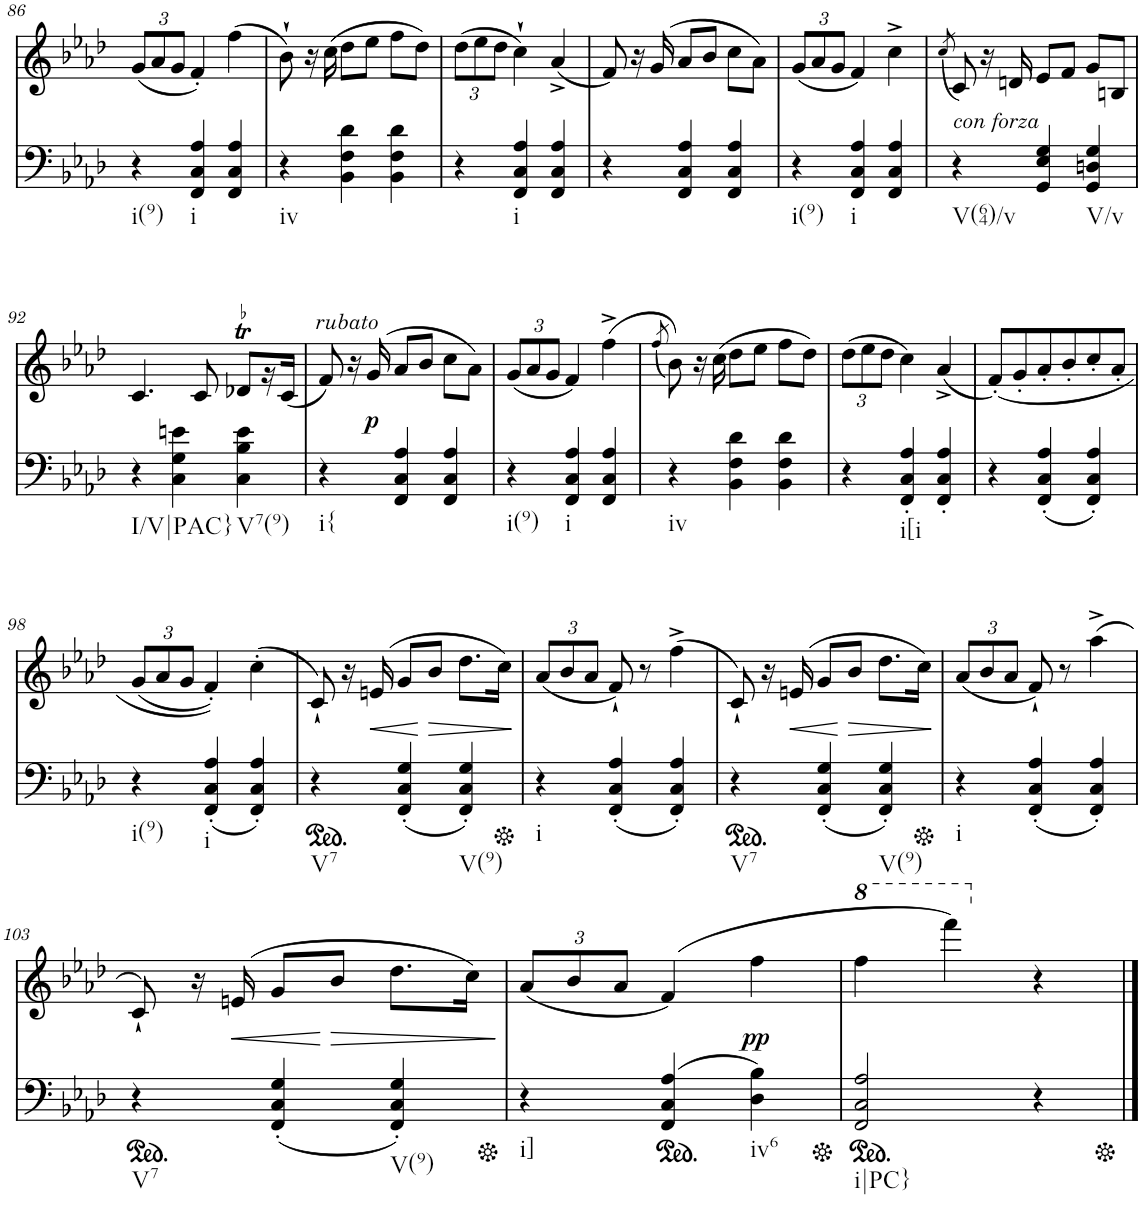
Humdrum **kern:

**kern	**kern	**dynam
*part2	*part1	*part1
*staff2	*staff1	*staff1
*I"piano	*I"piano	*
*I'Pno	*I'Pno	*
!!LO:PB:g=z
*clefF4	*clefG2	*
*k[b-e-a-d-]	*k[b-e-a-d-]	*
*f:	*f:	*
*M3/4	*M3/4	*
*	*Xbrackettup	*
=86	=86	=86
!LO:TX:b:t=i(9)	!	!
4r	(12g/L	.
.	12a-/	.
.	12g/J	.
!LO:TX:b:t=i	!	!
4FF/ 4C/ 4A-/	4f'/)	.
4FF/ 4C/ 4A-/	(4ff\	.
=87	=87	=87
!LO:TX:b:t=iv	!	!
4r	8b-`\)	.
.	16r	.
.	(16cc\	.
4BB-\ 4F\ 4d-\	8dd-\L	.
.	8ee-\J	.
4BB-\ 4F\ 4d-\	8ff\L	.
.	8dd-\J)	.
=88	=88	=88
4r	(12dd-\L	.
.	12ee-\	.
.	12dd-\J	.
!LO:TX:b:t=i	!	!
4FF/ 4C/ 4A-/	4cc`\)	.
4FF/ 4C/ 4A-/	(4a-^/	.
=89	=89	=89
4r	8f/)	.
.	16r	.
.	(16g/	.
4FF/ 4C/ 4A-/	8a-/L	.
.	8b-/J	.
4FF/ 4C/ 4A-/	8cc\L	.
.	8a-\J)	.
=90	=90	=90
!LO:TX:b:t=i(9)	!	!
4r	(12g/L	.
.	12a-/	.
.	12g/J	.
!LO:TX:b:t=i	!	!
4FF/ 4C/ 4A-/	4f/)	.
4FF/ 4C/ 4A-/	4cc^\	.
=91	=91	=91
.	(8qcc/	.
!	!LO:TX:b:i:t=con forza	!
!LO:TX:b:t=V(64)/v	!	!
4r	8c/)	.
.	16r	.
.	16dn/	.
4GG/ 4E-/ 4G/	8e-/L	.
.	8f/J	.
!LO:TX:b:t=V/v	!	!
4GG/ 4Dn/ 4G/	8g/L	.
.	8Bn/J	.
!!LO:LB:g=z
=92	=92	=92
!LO:TX:b:t=I/V|PAC}	!	!
4r	4.c/	.
4C\ 4G\ 4en\	.	.
.	8c/	.
!LO:TX:b:t=V7(9)	!	!
!	!LO:TR:acc=-	!
4C\ 4B-\ 4e\	8d-XT/L	.
.	16r	.
.	(16c/JJ	.
=93	=93	=93
!	!LO:TX:b:i:t=rubato	!
!LO:TX:b:t=i{	!	!
4r	8f/)	.
.	16r	.
!	!	!LO:DY:b
.	(16g/	p
4FF/ 4C/ 4A-/	8a-/L	.
.	8b-/J	.
4FF/ 4C/ 4A-/	8cc\L	.
.	8a-\J)	.
=94	=94	=94
!LO:TX:b:t=i(9)	!	!
4r	(12g/L	.
.	12a-/	.
.	12g/J	.
!LO:TX:b:t=i	!	!
4FF/ 4C/ 4A-/	4f/)	.
4FF/ 4C/ 4A-/	(4ff^\	.
=95	=95	=95
.	(8qff/	.
!LO:TX:b:t=iv	!	!
4r	8b-\))	.
.	16r	.
.	(16cc\	.
4BB-\ 4F\ 4d-\	8dd-\L	.
.	8ee-\J	.
4BB-\ 4F\ 4d-\	8ff\L	.
.	8dd-\J)	.
=96	=96	=96
4r	(12dd-\L	.
.	12ee-\	.
.	12dd-\J	.
!LO:TX:b:t=i[i	!	!
4FF/' 4C/' 4A-/'	4cc\)	.
4FF/' 4C/' 4A-/'	(4a-^/	.
=97	=97	=97
4r	(8f'/L)	.
.	8g'/	.
(4FF/' 4C/' 4A-/'	8a-'/	.
.	8b-'/	.
4FF/' 4C/' 4A-/')	8cc'/	.
.	8a-'/J	.
!!LO:LB:g=z
=98	=98	=98
!LO:TX:b:t=i(9)	!	!
4r	(12g/L	.
.	12a-/	.
.	12g/J	.
!LO:TX:b:t=i	!	!
(4FF/' 4C/' 4A-/'	4f'/))	.
4FF/' 4C/' 4A-/')	(4cc'\	.
=99	=99	=99
*ped	*	*
!LO:TX:b:t=V7	!	!
4r	8c`/)	.
.	16r	.
!	!	!LO:HP:b
.	(16en/	<
(4FF/' 4C/' 4G/'	8g/L	.
!	!	!LO:HP:n=1:b
.	8b-/J	[ >
!LO:TX:b:t=V(9)	!	!
4FF/' 4C/' 4G/')	8.dd-\L	.
.	16cc\Jk)	.
.	.	]
=100	=100	=100
*Xped	*	*
!LO:TX:b:t=i	!	!
4r	(12a-/L	.
.	12b-/	.
.	12a-/J	.
(4FF/' 4C/' 4A-/'	8f`/)	.
.	8r	.
4FF/' 4C/' 4A-/')	(4ff^\	.
=101	=101	=101
*ped	*	*
!LO:TX:b:t=V7	!	!
4r	8c`/)	.
.	16r	.
!	!	!LO:HP:b
.	(16en/	<
(4FF/' 4C/' 4G/'	8g/L	.
!	!	!LO:HP:n=1:b
.	8b-/J	[ >
!LO:TX:b:t=V(9)	!	!
4FF/' 4C/' 4G/')	8.dd-\L	.
.	16cc\Jk)	.
.	.	]
=102	=102	=102
*Xped	*	*
!LO:TX:b:t=i	!	!
4r	(12a-/L	.
.	12b-/	.
.	12a-/J	.
(4FF/' 4C/' 4A-/'	8f`/)	.
.	8r	.
4FF/' 4C/' 4A-/')	(4aa-^\	.
!!LO:LB:g=z
=103	=103	=103
*ped	*	*
!LO:TX:b:t=V7	!	!
4r	8c`/)	.
.	16r	.
!	!	!LO:HP:b
.	(16en/	<
(4FF/' 4C/' 4G/'	8g/L	.
!	!	!LO:HP:n=1:b
.	8b-/J	[ >
!LO:TX:b:t=V(9)	!	!
4FF/' 4C/' 4G/')	8.dd-\L	.
.	16cc\Jk)	.
.	.	]
=104	=104	=104
*Xped	*	*
!LO:TX:b:t=i]	!	!
4r	(12a-/L	.
.	12b-/	.
.	12a-/J	.
*ped	*	*
(4FF/ 4C/ 4A-/	(4f/)	.
!LO:TX:b:t=iv6	!	!
!	!	!LO:DY:b
4D-\ 4B-\)	4ff\	pp
=105	=105	=105
*Xped	*	*
*ped	*	*
*	*8va	*
!LO:TX:b:t=i|PC}	!	!
2FF/ 2C/ 2A-/	4fff\	.
.	4ffff\)	.
*	*X8va	*
4r	4r	.
*Xped	*	*
==	==	==
*-	*-	*-
